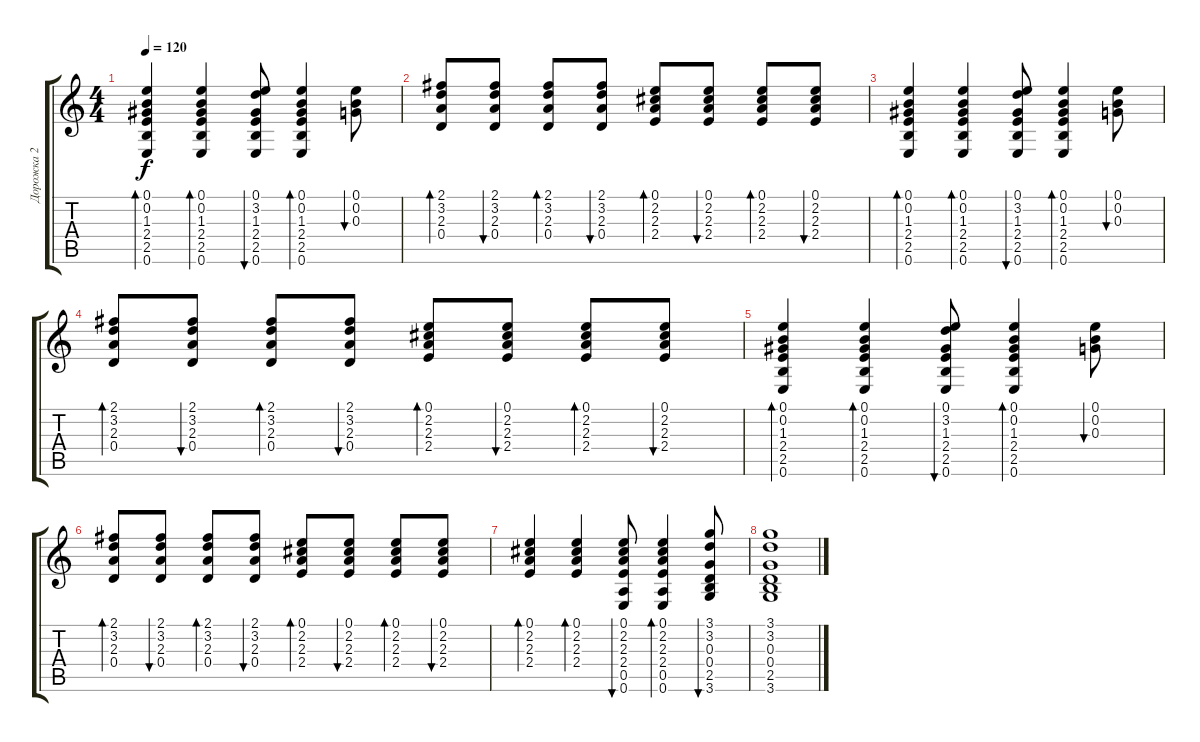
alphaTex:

\track ("Дорожка 2" "Дорожка 2") {instrument acousticguitarsteel}
\staff {score tabs}
\tuning (E4 B3 G3 D3 A2 E2) {hide}
\ts (4 4)
\tempo 120
\clef g2
\ks c
(0.1 0.2 1.3 2.4 2.5 0.6).4{bd 30 dy f} (0.1 0.2 1.3 2.4 2.5 0.6).4{bd 60} (0.1 3.2 1.3 2.4 2.5 0.6).8{bu 60} (0.1 0.2 1.3 2.4 2.5 0.6).4{bd 60} (0.1 0.2 0.3).8{bu 60} |
(2.1 3.2 2.3 0.4).8{bd 60} (2.1 3.2 2.3 0.4).8{bu 60} (2.1 3.2 2.3 0.4).8{bd 60} (2.1 3.2 2.3 0.4).8{bu 60} (0.1 2.2 2.3 2.4).8{bd 60} (0.1 2.2 2.3 2.4).8{bu 60} (0.1 2.2 2.3 2.4).8{bd 60} (0.1 2.2 2.3 2.4).8{bu 60} |
(0.1 0.2 1.3 2.4 2.5 0.6).4{bd 30} (0.1 0.2 1.3 2.4 2.5 0.6).4{bd 60} (0.1 3.2 1.3 2.4 2.5 0.6).8{bu 60} (0.1 0.2 1.3 2.4 2.5 0.6).4{bd 60} (0.1 0.2 0.3).8{bu 60} |
(2.1 3.2 2.3 0.4).8{bd 60} (2.1 3.2 2.3 0.4).8{bu 60} (2.1 3.2 2.3 0.4).8{bd 60} (2.1 3.2 2.3 0.4).8{bu 60} (0.1 2.2 2.3 2.4).8{bd 60} (0.1 2.2 2.3 2.4).8{bu 60} (0.1 2.2 2.3 2.4).8{bd 60} (0.1 2.2 2.3 2.4).8{bu 60} |
(0.1 0.2 1.3 2.4 2.5 0.6).4{bd 30} (0.1 0.2 1.3 2.4 2.5 0.6).4{bd 60} (0.1 3.2 1.3 2.4 2.5 0.6).8{bu 60} (0.1 0.2 1.3 2.4 2.5 0.6).4{bd 60} (0.1 0.2 0.3).8{bu 60} |
(2.1 3.2 2.3 0.4).8{bd 60} (2.1 3.2 2.3 0.4).8{bu 60} (2.1 3.2 2.3 0.4).8{bd 60} (2.1 3.2 2.3 0.4).8{bu 60} (0.1 2.2 2.3 2.4).8{bd 60} (0.1 2.2 2.3 2.4).8{bu 60} (0.1 2.2 2.3 2.4).8{bd 60} (0.1 2.2 2.3 2.4).8{bu 60} |
(0.1 2.2 2.3 2.4).4{bd 120} (0.1 2.2 2.3 2.4).4{bd 60} (0.1 2.2 2.3 2.4 0.5 0.6).8{bu 60} (0.1 2.2 2.3 2.4 0.5 0.6).4{bd 60} (3.1 3.2 0.3 0.4 2.5 3.6).8{bu 60} |
(3.1 3.2 0.3 0.4 2.5 3.6).1{beam Up}
